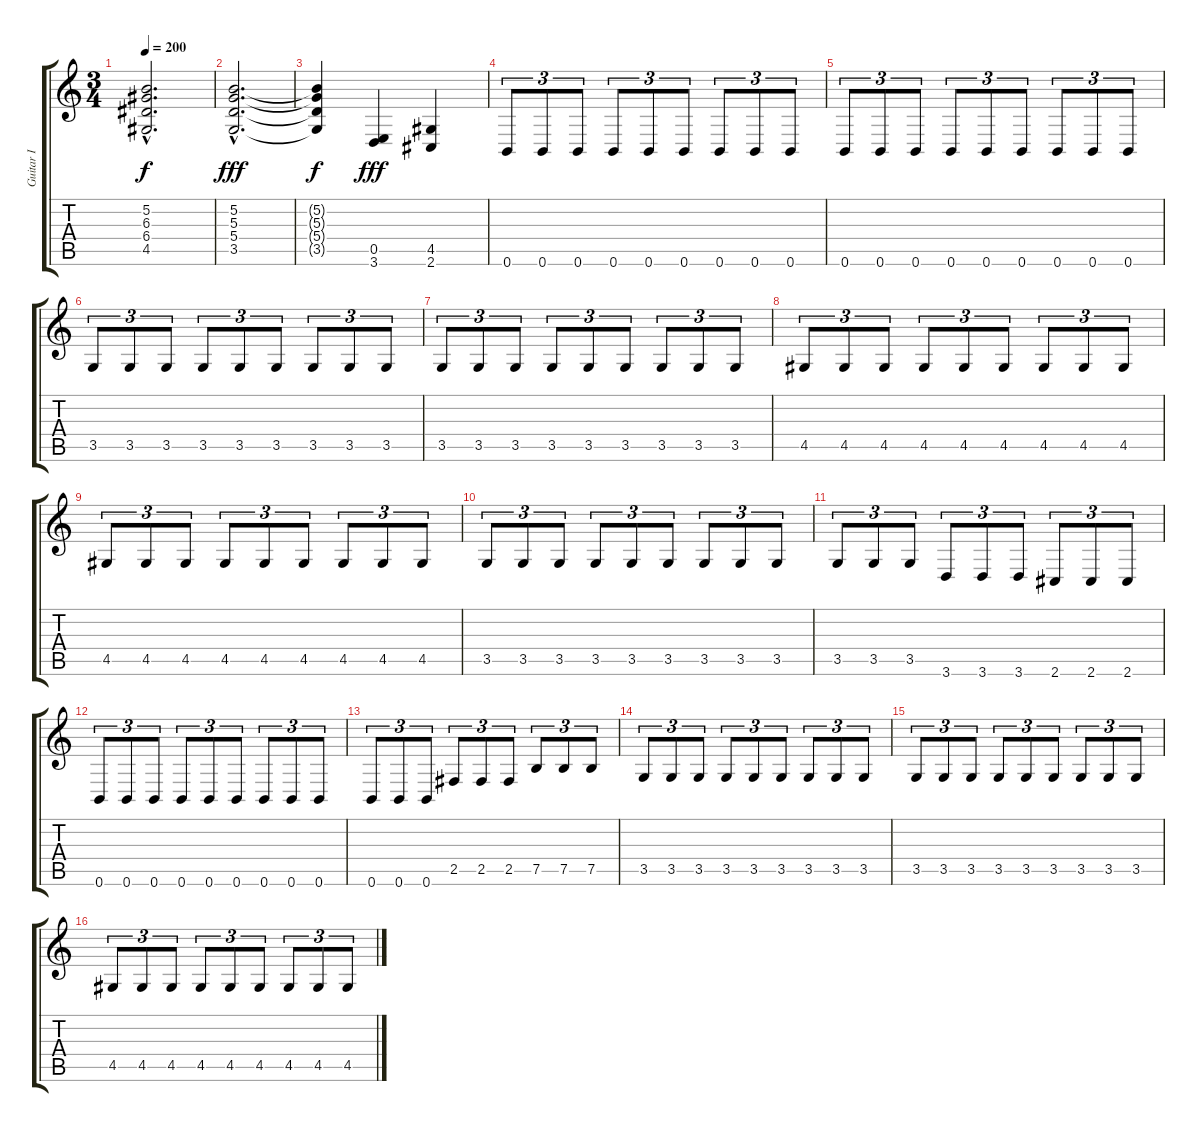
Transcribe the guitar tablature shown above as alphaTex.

\track ("Guitar I" "Guitar I") {instrument distortionguitar}
\staff {score tabs}
\tuning (B3 Gb3 D3 A2 E2 B1) {hide}
\ts (3 4)
\tempo 200
\clef g2
\ks c
(5.2{hac t} 6.3{hac t} 6.4{hac t} 4.5{hac t}).2{d dy f} |
(5.2{hac} 5.3{hac} 5.4{hac} 3.5{hac}).2{d dy fff} |
(5.2{t} 5.3{t} 5.4{t} 3.5{t}).4{dy f} (0.5 3.6).4{dy fff} (4.5 2.6).4 |
0.6.8{tu (3 2)} 0.6.8{tu (3 2)} 0.6.8{tu (3 2)} 0.6.8{tu (3 2)} 0.6.8{tu (3 2)} 0.6.8{tu (3 2)} 0.6.8{tu (3 2)} 0.6.8{tu (3 2)} 0.6.8{tu (3 2)} |
0.6.8{tu (3 2)} 0.6.8{tu (3 2)} 0.6.8{tu (3 2)} 0.6.8{tu (3 2)} 0.6.8{tu (3 2)} 0.6.8{tu (3 2)} 0.6.8{tu (3 2)} 0.6.8{tu (3 2)} 0.6.8{tu (3 2)} |
3.5.8{tu (3 2)} 3.5.8{tu (3 2)} 3.5.8{tu (3 2)} 3.5.8{tu (3 2)} 3.5.8{tu (3 2)} 3.5.8{tu (3 2)} 3.5.8{tu (3 2)} 3.5.8{tu (3 2)} 3.5.8{tu (3 2)} |
3.5.8{tu (3 2)} 3.5.8{tu (3 2)} 3.5.8{tu (3 2)} 3.5.8{tu (3 2)} 3.5.8{tu (3 2)} 3.5.8{tu (3 2)} 3.5.8{tu (3 2)} 3.5.8{tu (3 2)} 3.5.8{tu (3 2)} |
4.5.8{tu (3 2)} 4.5.8{tu (3 2)} 4.5.8{tu (3 2)} 4.5.8{tu (3 2)} 4.5.8{tu (3 2)} 4.5.8{tu (3 2)} 4.5.8{tu (3 2)} 4.5.8{tu (3 2)} 4.5.8{tu (3 2)} |
4.5.8{tu (3 2)} 4.5.8{tu (3 2)} 4.5.8{tu (3 2)} 4.5.8{tu (3 2)} 4.5.8{tu (3 2)} 4.5.8{tu (3 2)} 4.5.8{tu (3 2)} 4.5.8{tu (3 2)} 4.5.8{tu (3 2)} |
3.5.8{tu (3 2)} 3.5.8{tu (3 2)} 3.5.8{tu (3 2)} 3.5.8{tu (3 2)} 3.5.8{tu (3 2)} 3.5.8{tu (3 2)} 3.5.8{tu (3 2)} 3.5.8{tu (3 2)} 3.5.8{tu (3 2)} |
3.5.8{tu (3 2)} 3.5.8{tu (3 2)} 3.5.8{tu (3 2)} 3.6.8{tu (3 2)} 3.6.8{tu (3 2)} 3.6.8{tu (3 2)} 2.6.8{tu (3 2)} 2.6.8{tu (3 2)} 2.6.8{tu (3 2)} |
0.6.8{tu (3 2)} 0.6.8{tu (3 2)} 0.6.8{tu (3 2)} 0.6.8{tu (3 2)} 0.6.8{tu (3 2)} 0.6.8{tu (3 2)} 0.6.8{tu (3 2)} 0.6.8{tu (3 2)} 0.6.8{tu (3 2)} |
0.6.8{tu (3 2)} 0.6.8{tu (3 2)} 0.6.8{tu (3 2)} 2.5.8{tu (3 2)} 2.5.8{tu (3 2)} 2.5.8{tu (3 2)} 7.5.8{tu (3 2)} 7.5.8{tu (3 2)} 7.5.8{tu (3 2)} |
3.5.8{tu (3 2)} 3.5.8{tu (3 2)} 3.5.8{tu (3 2)} 3.5.8{tu (3 2)} 3.5.8{tu (3 2)} 3.5.8{tu (3 2)} 3.5.8{tu (3 2)} 3.5.8{tu (3 2)} 3.5.8{tu (3 2)} |
3.5.8{tu (3 2)} 3.5.8{tu (3 2)} 3.5.8{tu (3 2)} 3.5.8{tu (3 2)} 3.5.8{tu (3 2)} 3.5.8{tu (3 2)} 3.5.8{tu (3 2)} 3.5.8{tu (3 2)} 3.5.8{tu (3 2)} |
4.5.8{tu (3 2)} 4.5.8{tu (3 2)} 4.5.8{tu (3 2)} 4.5.8{tu (3 2)} 4.5.8{tu (3 2)} 4.5.8{tu (3 2)} 4.5.8{tu (3 2)} 4.5.8{tu (3 2)} 4.5.8{tu (3 2)}
